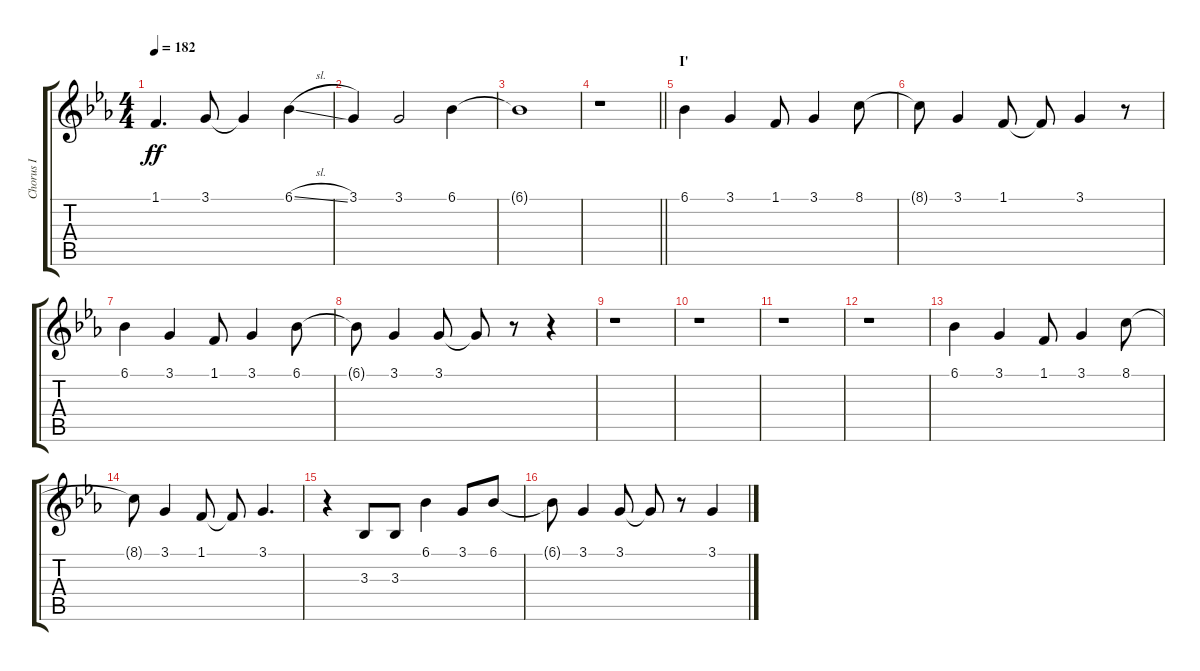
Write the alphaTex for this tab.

\track ("Chorus I" "Chorus I") {instrument voiceoohs}
\staff {score tabs}
\tuning (E4 B3 G3 D3 A2 E2) {hide}
\ts (4 4)
\tempo 182
\clef g2
\ks eb
1.1.4{d dy ff} 3.1.8 3.1{t}.4 6.1{sl}.4 |
3.1.4 3.1.2 6.1.4 |
6.1{t}.1 |
\barLineRight lightlight
r.1 |
\section ("" "I'")
6.1.4 3.1.4 1.1.8 3.1.4 8.1.8 |
8.1{t}.8 3.1.4 1.1.8 1.1{t}.8 3.1.4 r.8 |
6.1.4 3.1.4 1.1.8 3.1.4 6.1.8 |
6.1{t}.8 3.1.4 3.1.8 3.1{t}.8 r.8 r.4 |
r.1 |
r.1 |
r.1 |
r.1 |
6.1.4 3.1.4 1.1.8 3.1.4 8.1.8 |
8.1{t}.8 3.1.4 1.1.8 1.1{t}.8 3.1.4{d} |
r.4 3.3.8 3.3.8 6.1.4 3.1.8 6.1.8 |
6.1{t}.8 3.1.4 3.1.8 3.1{t}.8 r.8 3.1.4
